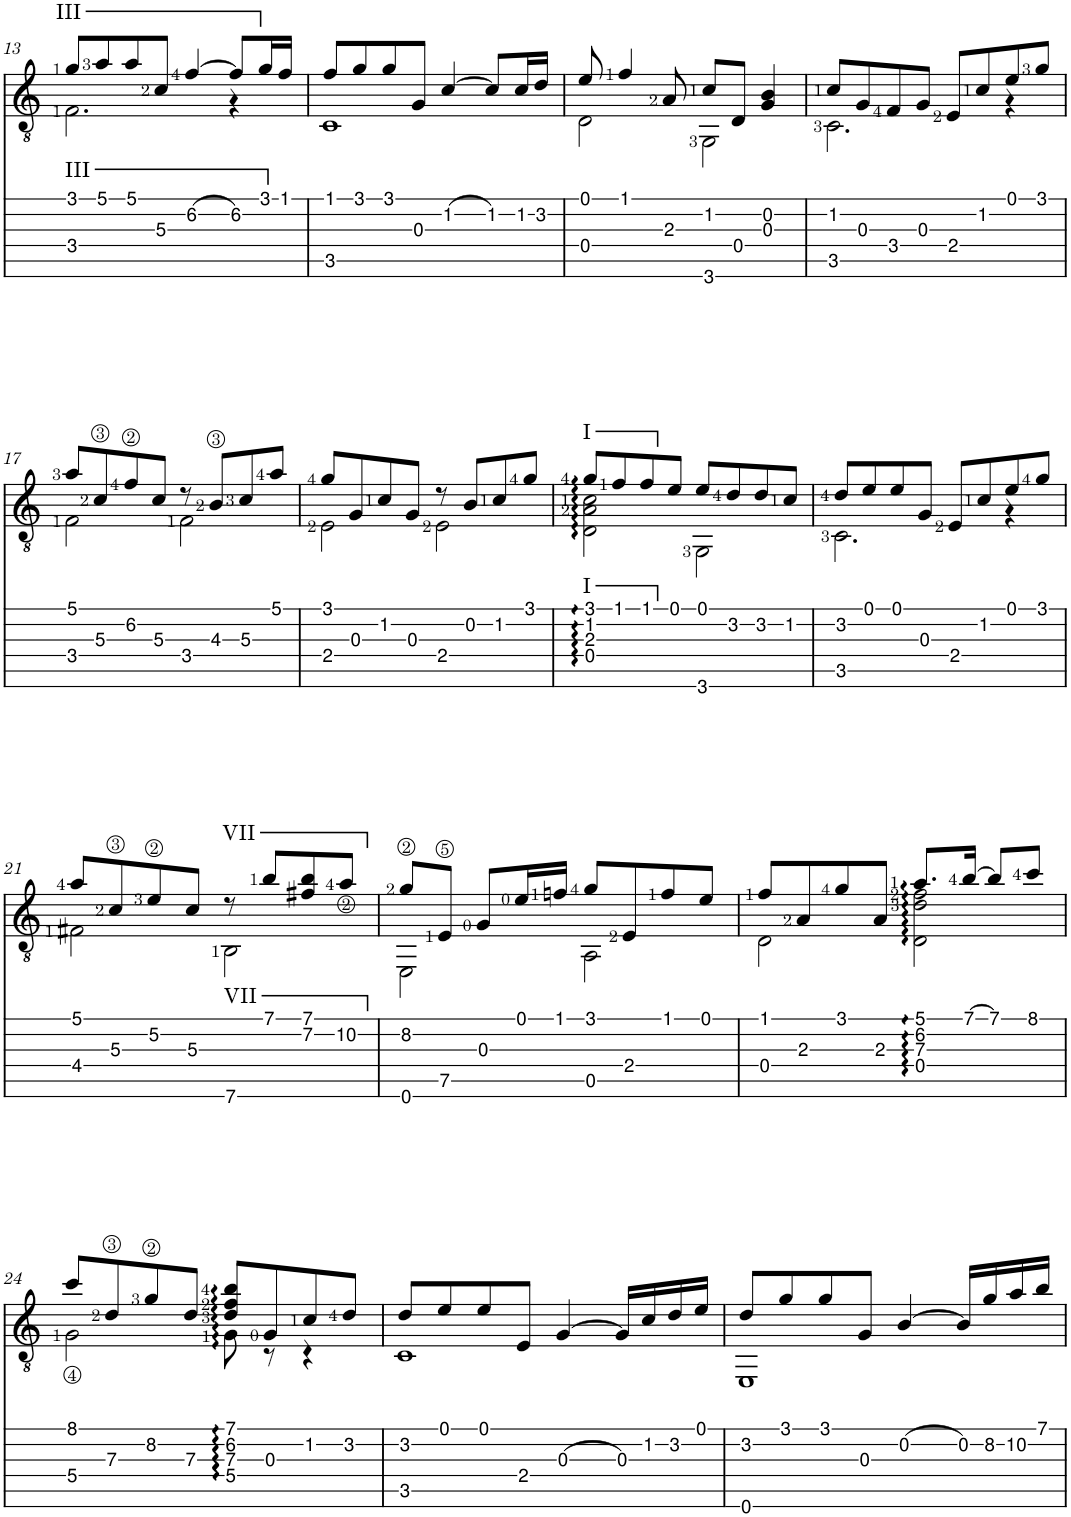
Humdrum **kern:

**kern	**kern
*part1	*part1
*staff2	*staff1
*I"古典吉他	*
!!LO:PB:g=z
*	*clefGv2
*k[]	*k[]
*M4/4	*M4/4
=13	=13
*^	*^
!	!	!LO:TX:a:t=III	!
!LO:TX:a:t=III	!	!	!
8gL	2.F	8g/L	2.F\
8aJ	.	8a/	.
8aL	.	8a/	.
8cJ	.	8c/J	.
[4f	.	[4f/	.
8fL]	4r	8f/L]	4r
16gL	.	16g/L	.
16fJJ	.	16f/JJ	.
=14	=14	=14	=14
8fL	1C	8f/L	1C
8gJ	.	8g/	.
8gL	.	8g/	.
8GJ	.	8G/J	.
[4c	.	[4c/	.
8cL]	.	8c/L]	.
16cL	.	16c/L	.
16dJJ	.	16d/JJ	.
=15	=15	=15	=15
8e	2D	8e/	2D\
4f	.	4f/	.
8A	.	8A/	.
8cL	2GG	8c/L	2GG\
8DJ	.	8D/J	.
4G 4B	.	4G/ 4B/	.
=16	=16	=16	=16
8cL	2.C	8c/L	2.C\
8GJ	.	8G/	.
8FL	.	8F/	.
8GJ	.	8G/J	.
8EL	.	8E/L	.
8cJ	.	8c/	.
8eL	4r	8e/	4r
8gJ	.	8g/J	.
!!LO:LB:g=z	!!
=17	=17	=17	=17
8aL	2F	8a/L	2F\
8cJ	.	8c/	.
8fL	.	8f/	.
8cJ	.	8c/J	.
8r	2F	8r	2F\
8B	.	8B/L	.
8cL	.	8c/	.
8aJ	.	8a/J	.
=18	=18	=18	=18
8gL	2E	8g/L	2E\
8GJ	.	8G/	.
8cL	.	8c/	.
8GJ	.	8G/J	.
8r	2E	8r	2E\
8B	.	8B/L	.
8cL	.	8c/	.
8gJ	.	8g/J	.
=19	=19	=19	=19
!	!	!LO:TX:a:t=I	!
!LO:TX:a:t=I	!	!	!
8gL	2D 2A 2c	8g/L	2D\ 2A\ 2c\
8fJ	.	8f/	.
8fL	.	8f/	.
8eJ	.	8e/J	.
8eL	2GG	8e/L	2GG\
8dJ	.	8d/	.
8dL	.	8d/	.
8cJ	.	8c/J	.
=20	=20	=20	=20
8dL	2.C	8d/L	2.C\
8eJ	.	8e/	.
8eL	.	8e/	.
8GJ	.	8G/J	.
8EL	.	8E/L	.
8cJ	.	8c/	.
8eL	4r	8e/	4r
8gJ	.	8g/J	.
!!LO:LB:g=z	!!
=21	=21	=21	=21
8aL	2F#	8a/L	2F#X\
8cJ	.	8c/	.
8eL	.	8e/	.
8cJ	.	8c/J	.
!	!	!LO:TX:a:t=VII	!
!LO:TX:a:t=VII	!	!	!
8r	2BB	8r	2BB\
8b	.	8b/L	.
8f#\ 8b\L	.	8f#X/ 8b/	.
8aJ	.	8a/J	.
=22	=22	=22	=22
8gL	2EE	8g/L	2EE\
8EJ	.	8E/J	.
8GL	.	8G/L	.
16eL	.	16e/L	.
16fnJJ	.	16fn/JJ	.
8gL	2AA	8g/L	2AA\
8EJ	.	8E/	.
8fL	.	8f/	.
8eJ	.	8e/J	.
=23	=23	=23	=23
8fL	2D	8f/L	2D\
8AJ	.	8A/	.
8gL	.	8g/	.
8AJ	.	8A/J	.
8.aL	2D 2d 2f	8.a/L	2D\ 2d\ 2f\
[16bJk	.	[16b/Jk	.
8bL]	.	8b/L]	.
8ccJ	.	8cc/J	.
!!LO:LB:g=z	!!
=24	=24	=24	=24
8ccL	2G	8cc/L	2G\
8dJ	.	8d/	.
8gL	.	8g/	.
8dJ	.	8d/J	.
8d\ 8f\ 8b\L	8G	8d/ 8f/ 8b/L	8G\
8GJ	8r	8G/	8r
8cL	4r	8c/	4r
8dJ	.	8d/J	.
=25	=25	=25	=25
8dL	1C	8d/L	1C
8eJ	.	8e/	.
8eL	.	8e/	.
8EJ	.	8E/J	.
[4G	.	[4G/	.
16GLL]	.	16G/LL]	.
16cJ	.	16c/	.
16dL	.	16d/	.
16eJJ	.	16e/JJ	.
=26	=26	=26	=26
8dL	1EE	8d/L	1EE
8gJ	.	8g/	.
8gL	.	8g/	.
8GJ	.	8G/J	.
[4B	.	[4B/	.
16BLL]	.	16B/LL]	.
16gJ	.	16g/	.
16aL	.	16a/	.
16bJJ	.	16b/JJ	.
*v	*v	*	*
*	*v	*v
=	=
*-	*-
